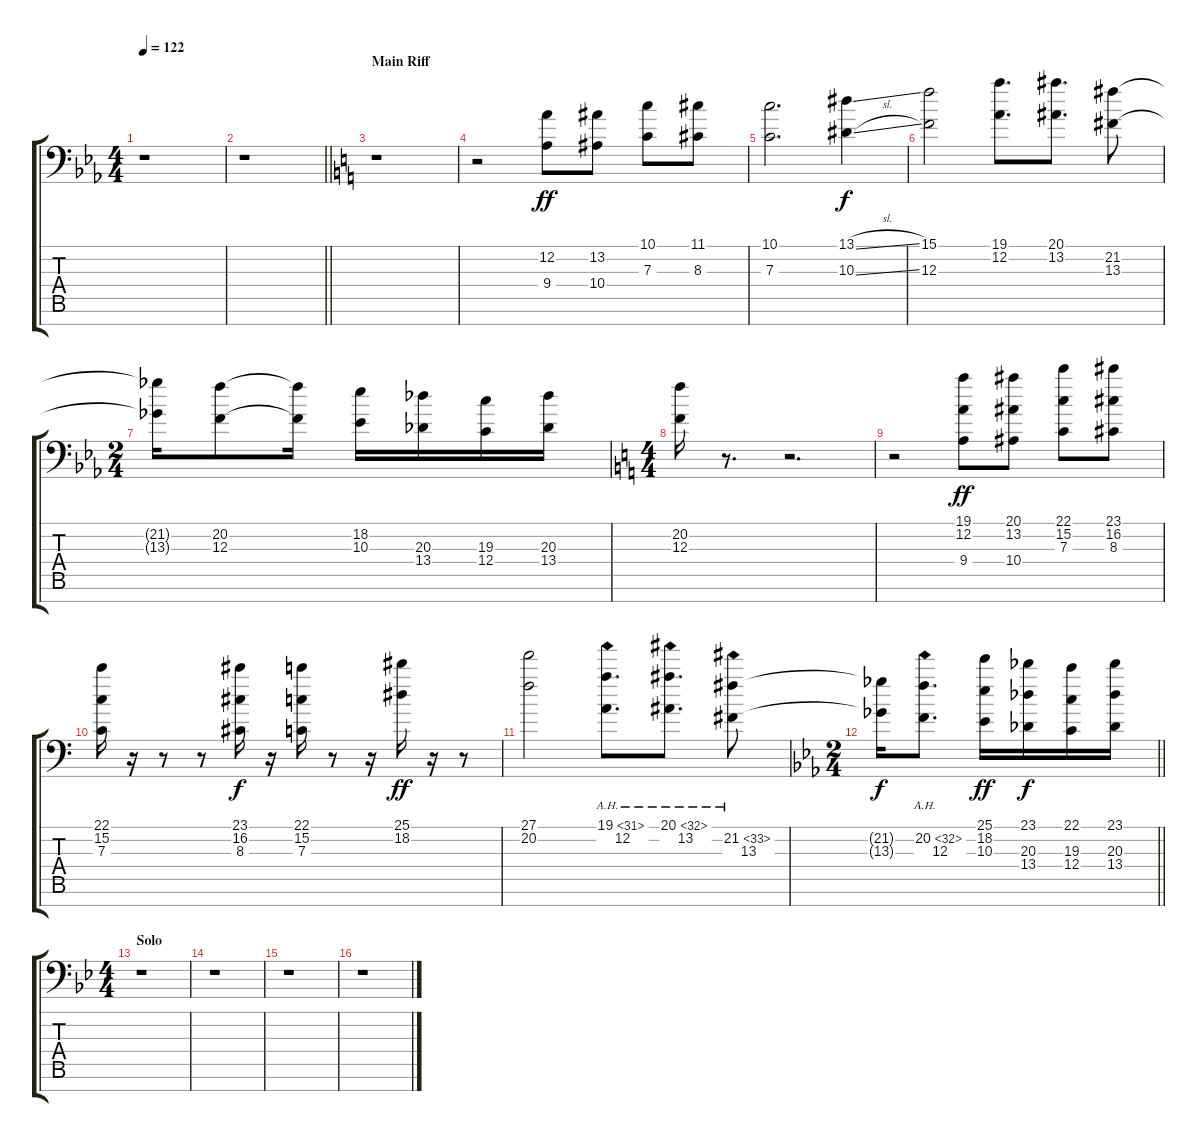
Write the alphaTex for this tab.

\track "" {instrument stringensemble1}
\staff {score tabs}
\tuning (D4 A3 F3 C3 G2 D2 A1) {hide}
\ts (4 4)
\tempo 122
\clef f4
\ks eb
r.1{dy f} |
\barLineRight lightlight
r.1 |
\section ("" "Main Riff")
\ks c
r.1{instrument stringensemble1} |
r.2 (12.2 9.4).8{dy ff} (13.2 10.4).8 (10.1 7.3).8 (11.1 8.3).8 |
(10.1 7.3).2{d} (13.1{sl} 10.3{sl}).4{dy f} |
(15.1 12.3).2 (19.1 12.2).8{d} (20.1 13.2).8{d} (21.2 13.3).8 |
\ts (2 4)
\ks eb
(21.2{t} 13.3{t}).16 (20.2 12.3).8 (20.2{t} 12.3{t}).16 (18.2 10.3).16 (20.3 13.4).16 (19.3 12.4).16 (20.3 13.4).16 |
\ts (4 4)
\ks c
(20.2 12.3).16 r.8{d} r.2{d} |
r.2 (19.1 12.2 9.4).8{dy ff} (20.1 13.2 10.4).8 (22.1 15.2 7.3).8 (23.1 16.2 8.3).8 |
(22.1 15.2 7.3).16 r.16 r.8 r.8 (23.1 16.2 8.3).16{dy f} r.16 (22.1 15.2 7.3).16 r.8 r.16 (25.1 18.2).16{dy ff} r.16 r.8 |
(27.1 20.2).2 (19.1{ah 12} 12.2).8{d} (20.1{ah 12} 13.2).8{d} (21.2{ah 12} 13.3).8 |
\ts (2 4)
\barLineRight lightlight
\ks eb
(21.2{t} 13.3{t}).16{dy f} (20.2{ah 12} 12.3).8{d} (25.1 18.2 10.3).16{dy ff} (23.1 20.3 13.4).16{dy f} (22.1 19.3 12.4).16 (23.1 20.3 13.4).16 |
\ts (4 4)
\section ("" "Solo")
\ks bb
r.1 |
r.1 |
r.1 |
r.1
